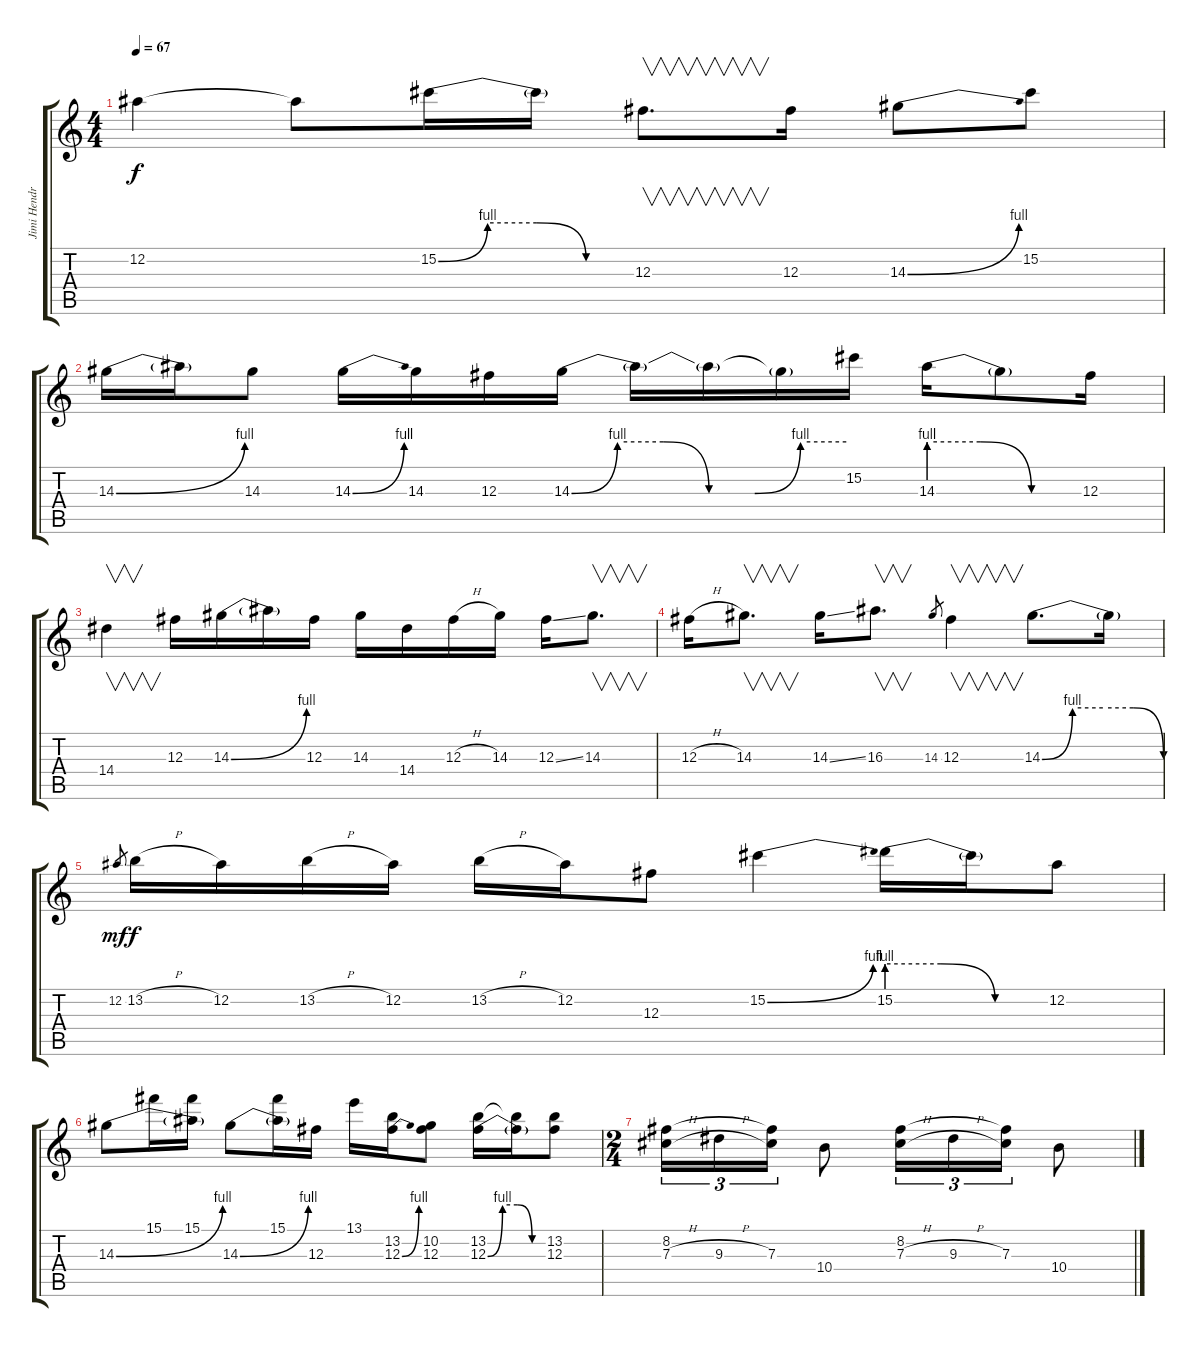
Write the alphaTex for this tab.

\track ("Jimi Hendrix" "Jimi Hendr") {instrument electricguitarjazz}
\staff {score tabs}
\tuning (Eb4 Bb3 Gb3 Db3 Ab2 Eb2) {hide}
\ts (4 4)
\tempo 67
\clef g2
\ks c
12.2.4{dy f} 12.2{t}.8 15.2{be (custom 0 0 15 4 30 4 45 0 60 0)}.16 15.2{t}.16 12.3.8{v d} 12.3.16 14.3{be (bend 0 0 60 4)}.8 15.2.8 |
14.3{be (bend 0 0 60 4)}.16 14.3{t}.16 14.3.8 14.3{be (bend 0 0 60 4)}.16 14.3.16 12.3.16 14.3{be (custom 0 0 10 4 20 4 30 0 40 0 50 4 60 4)}.16 14.3{t}.16 14.3{t}.16 14.3{t}.16 15.2.16 14.3{be (custom 0 4 20 4 40 0 60 0)}.16 14.3{t}.8 12.3.16 |
14.4.4{v} 12.3.16 14.3{be (bend 0 0 60 4)}.16 14.3{t}.16 12.3.16 14.3.16 14.4.16 12.3{h}.16 14.3.16 12.3{ss}.16 14.3.8{v d} |
12.3{h}.16 14.3.8{v d} 14.3{ss}.16 16.3.8{v d} 14.3.8{gr} 12.3.4{v} 14.3{be (custom 0 0 15 4 30 4 45 4 60 0)}.8{d} 14.3{t}.16 |
12.2.8{gr dy mf} 13.2{h}.16{dy f} 12.2.16 13.2{h}.16 12.2.16 13.2{h}.16 12.2.16 12.3.8 15.2{be (bend 0 0 60 4)}.4 15.2{be (custom 0 4 20 4 40 0 60 0)}.16 15.2{t}.16 12.2.8 |
14.3{be (bend 0 0 60 4)}.8 15.1.16 (15.1 14.3{t}).16 14.3{be (bend 0 0 60 4)}.8 (15.1 14.3{t}).16 12.3.16 13.1.16 (13.2 12.3{be (bend 0 0 60 4)}).16 (10.2 12.3).8 (13.2 12.3{be (custom 0 0 15 4 30 4 45 0 60 0)}).16 (13.2{t} 12.3{t}).16 (13.2 12.3).8 |
\ts (2 4)
(8.2 7.3{h}).16{tu (3 2)} 9.3{h}.16{tu (3 2)} (8.2{t} 7.3).16{tu (3 2)} 10.4.8 (8.2 7.3{h}).16{tu (3 2)} 9.3{h}.16{tu (3 2)} (8.2{t} 7.3).16{tu (3 2)} 10.4.8
